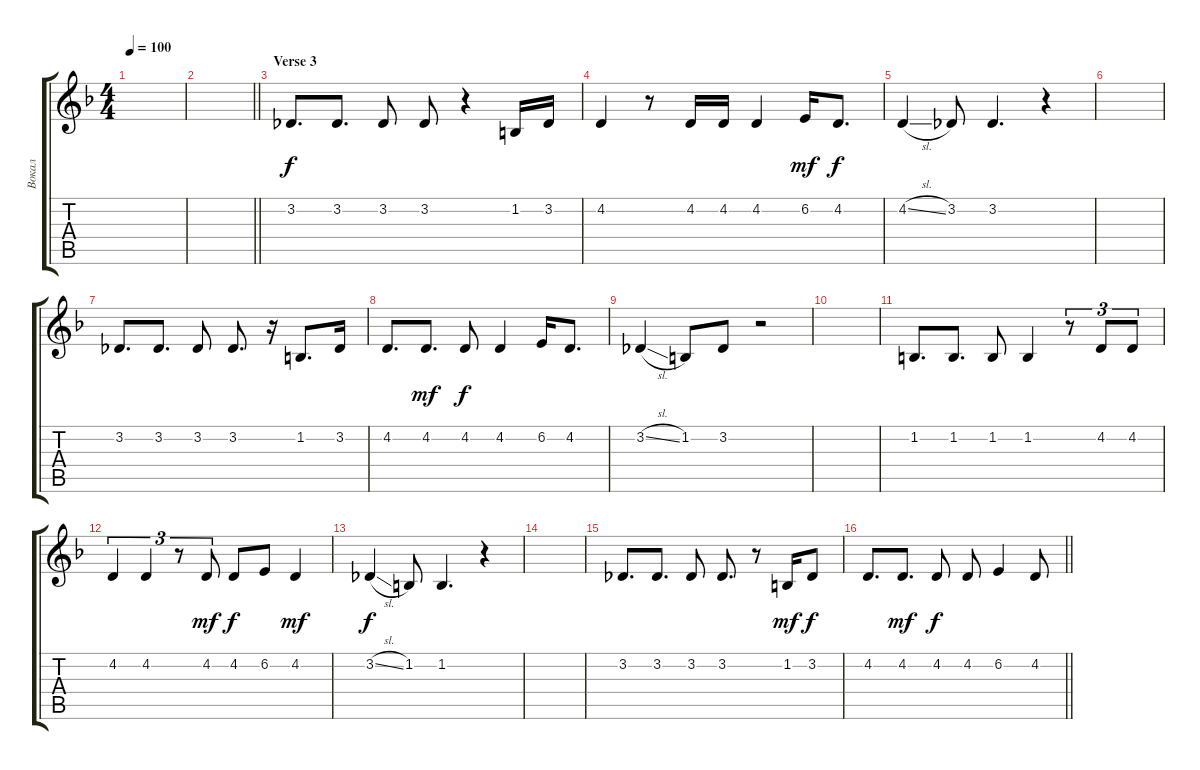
\track ("Вокал" "Вокал") {instrument trumpet}
\staff {score tabs}
\tuning (Eb4 Bb3 Gb3 Db3 Ab2 Eb2) {hide}
\ts (4 4)
\tempo 100
\clef g2
\ks dminor
|
\barLineRight lightlight
|
\section ("" "Verse 3")
3.2.8{d dy f volume 8 instrument trumpet} 3.2.8{d} 3.2.8 3.2.8 r.4 1.2.16 3.2.16 |
4.2.4 r.8 4.2.16 4.2.16 4.2.4 6.2.16{dy mf} 4.2.8{d dy f} |
4.2{sl}.4 3.2.8 3.2.4{d} r.4 |
|
3.2.8{d} 3.2.8{d} 3.2.8 3.2.8{d} r.16 1.2.8{d} 3.2.16 |
4.2.8{d} 4.2.8{d dy mf} 4.2.8{dy f} 4.2.4 6.2.16 4.2.8{d} |
3.2{sl}.4 1.2.8 3.2.8 r.2 |
|
1.2.8{d} 1.2.8{d} 1.2.8 1.2.4 r.8{tu (3 2)} 4.2.8{tu (3 2)} 4.2.8{tu (3 2)} |
4.2.4{tu (3 2)} 4.2.4{tu (3 2)} r.8{tu (3 2)} 4.2.8{tu (3 2) dy mf} 4.2.8{dy f} 6.2.8 4.2.4{dy mf} |
3.2{sl}.4{dy f} 1.2.8 1.2.4{d} r.4 |
|
3.2.8{d} 3.2.8{d} 3.2.8 3.2.8{d} r.8 1.2.16{dy mf} 3.2.8{dy f} |
\barLineRight lightlight
4.2.8{d} 4.2.8{d dy mf} 4.2.8{dy f} 4.2.8 6.2.4 4.2.8
